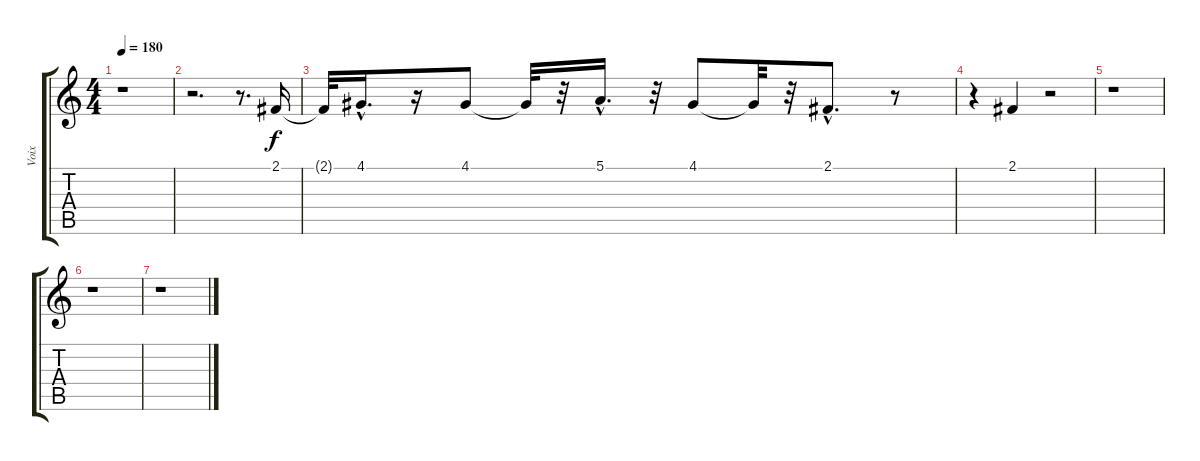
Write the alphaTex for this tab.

\track ("Voix" "Voix") {instrument bassoon}
\staff {score tabs}
\tuning (E4 B3 G3 D3 A2 E2) {hide}
\ts (4 4)
\tempo 180
\clef g2
\ks c
r.1{dy f} |
r.2{d} r.8{d} 2.1.16 |
2.1{t}.32 4.1{hac}.16{d} r.16 4.1.8 4.1{t}.32 r.32 5.1{hac}.16{d} r.32 4.1.8 4.1{t}.32 r.32 2.1{hac}.8{d} r.8 |
r.4 2.1.4 r.2 |
r.1 |
r.1 |
r.1
